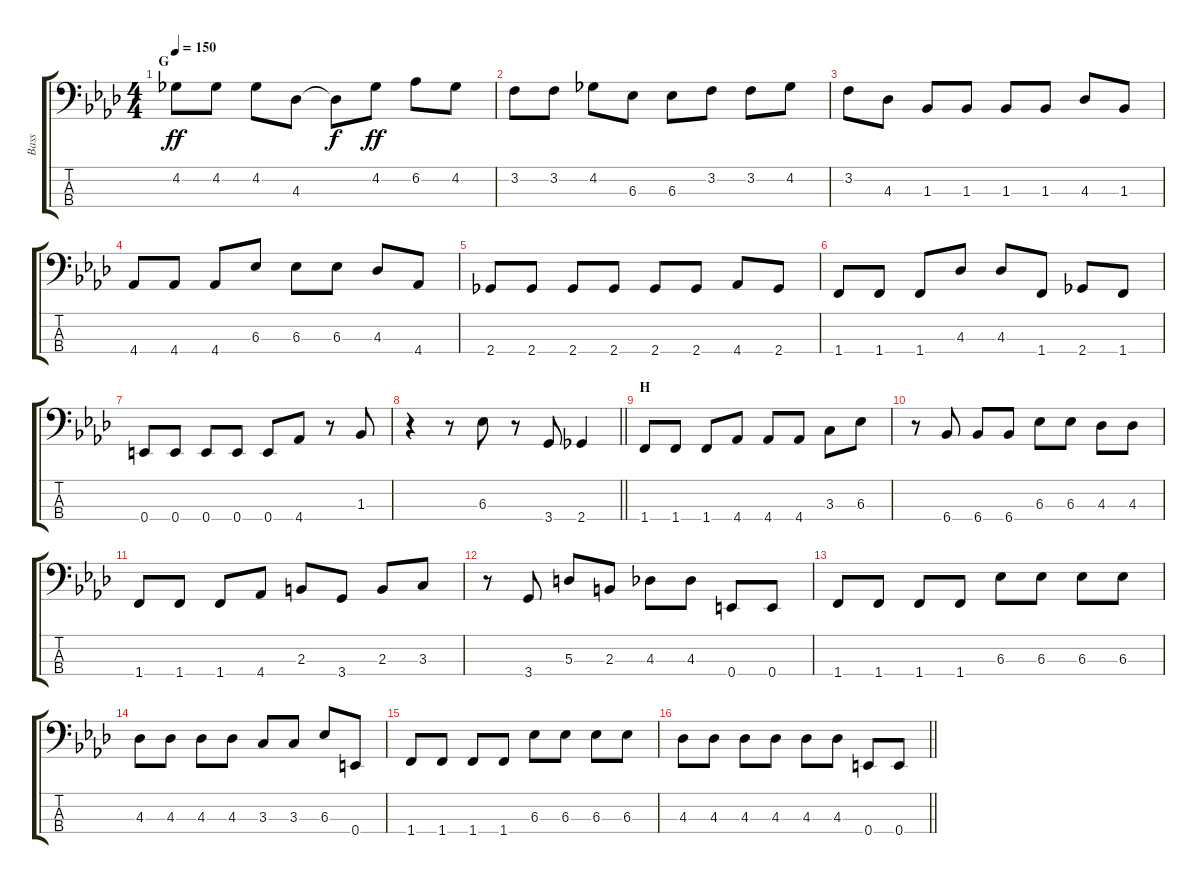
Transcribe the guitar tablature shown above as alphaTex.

\track ("Bass" "Bass") {instrument electricbasspick}
\staff {score tabs}
\tuning (G2 D2 A1 E1) {hide}
\ts (4 4)
\section ("" "G")
\tempo 150
\clef f4
\ks ab
4.2.8{dy ff} 4.2.8 4.2.8 4.3.8 4.3{t}.8{dy f} 4.2.8{dy ff} 6.2.8 4.2.8 |
3.2.8 3.2.8 4.2.8 6.3.8 6.3.8 3.2.8 3.2.8 4.2.8 |
3.2.8 4.3.8 1.3.8 1.3.8 1.3.8 1.3.8 4.3.8 1.3.8 |
4.4.8 4.4.8 4.4.8 6.3.8 6.3.8 6.3.8 4.3.8 4.4.8 |
2.4.8 2.4.8 2.4.8 2.4.8 2.4.8 2.4.8 4.4.8 2.4.8 |
1.4.8 1.4.8 1.4.8 4.3.8 4.3.8 1.4.8 2.4.8 1.4.8 |
0.4.8 0.4.8 0.4.8 0.4.8 0.4.8 4.4.8 r.8 1.3.8 |
\barLineRight lightlight
r.4 r.8 6.3.8 r.8 3.4.8 2.4.4 |
\section ("" "H")
1.4.8 1.4.8 1.4.8 4.4.8 4.4.8 4.4.8 3.3.8 6.3.8 |
r.8 6.4.8 6.4.8 6.4.8 6.3.8 6.3.8 4.3.8 4.3.8 |
1.4.8 1.4.8 1.4.8 4.4.8 2.3.8 3.4.8 2.3.8 3.3.8 |
r.8 3.4.8 5.3.8 2.3.8 4.3.8 4.3.8 0.4.8 0.4.8 |
1.4.8 1.4.8 1.4.8 1.4.8 6.3.8 6.3.8 6.3.8 6.3.8 |
4.3.8 4.3.8 4.3.8 4.3.8 3.3.8 3.3.8 6.3.8 0.4.8 |
1.4.8 1.4.8 1.4.8 1.4.8 6.3.8 6.3.8 6.3.8 6.3.8 |
\barLineRight lightlight
4.3.8 4.3.8 4.3.8 4.3.8 4.3.8 4.3.8 0.4.8 0.4.8
